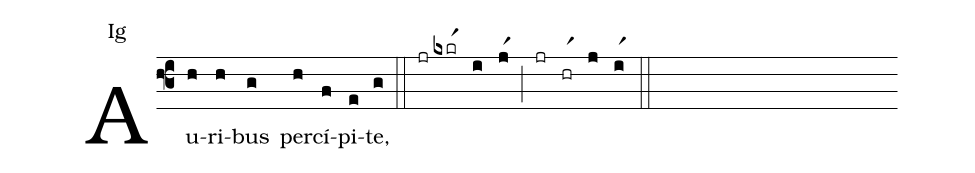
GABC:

annotation: Ig;
%%
(f3)Au(h)ri(h)bus(g) per(h)cí(f)pi(e)te,(g) (::) (jr)(kxkrr1)(i)(jr1)(;)(jr)(hrr1)(j)(ir1)(::)
